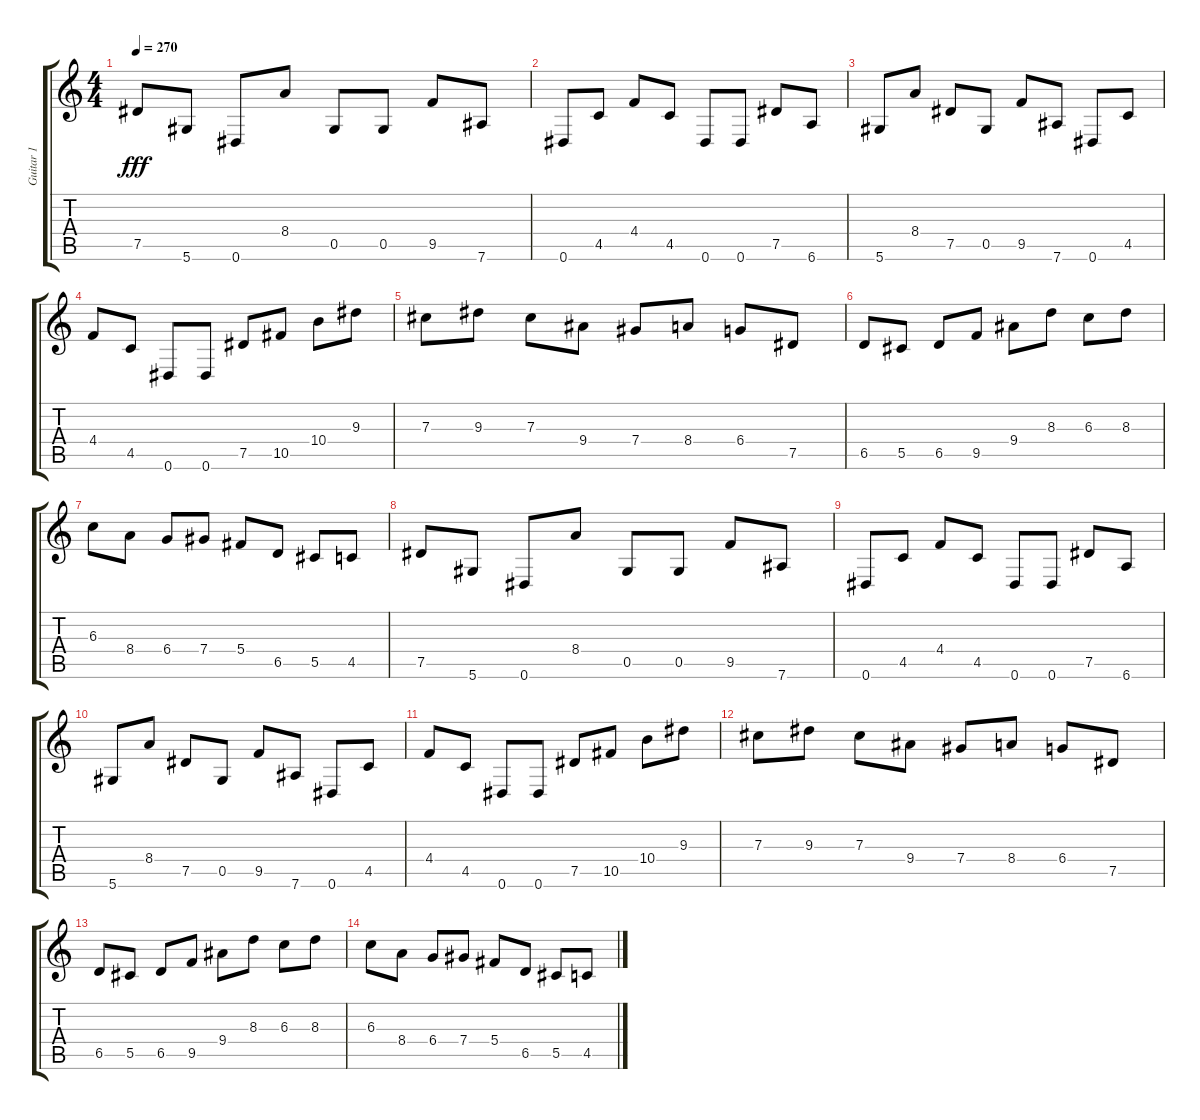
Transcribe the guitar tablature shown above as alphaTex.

\track ("Guitar 1" "Guitar 1") {instrument distortionguitar}
\staff {score tabs}
\tuning (Eb4 Bb3 Gb3 Db3 Ab2 Eb2) {hide}
\ts (4 4)
\tempo 270
\clef g2
\ks c
7.5.8{dy fff instrument distortionguitar} 5.6.8 0.6.8 8.4.8 0.5.8 0.5.8 9.5.8 7.6.8 |
0.6.8 4.5.8 4.4.8 4.5.8 0.6.8 0.6.8 7.5.8 6.6.8 |
5.6.8 8.4.8 7.5.8 0.5.8 9.5.8 7.6.8 0.6.8 4.5.8 |
4.4.8 4.5.8 0.6.8 0.6.8 7.5.8 10.5.8 10.4.8 9.3.8 |
7.3.8 9.3.8 7.3.8 9.4.8 7.4.8 8.4.8 6.4.8 7.5.8 |
6.5.8 5.5.8 6.5.8 9.5.8 9.4.8 8.3.8 6.3.8 8.3.8 |
6.3.8 8.4.8 6.4.8 7.4.8 5.4.8 6.5.8 5.5.8 4.5.8 |
7.5.8 5.6.8 0.6.8 8.4.8 0.5.8 0.5.8 9.5.8 7.6.8 |
0.6.8 4.5.8 4.4.8 4.5.8 0.6.8 0.6.8 7.5.8 6.6.8 |
5.6.8 8.4.8 7.5.8 0.5.8 9.5.8 7.6.8 0.6.8 4.5.8 |
4.4.8 4.5.8 0.6.8 0.6.8 7.5.8 10.5.8 10.4.8 9.3.8 |
7.3.8 9.3.8 7.3.8 9.4.8 7.4.8 8.4.8 6.4.8 7.5.8 |
6.5.8 5.5.8 6.5.8 9.5.8 9.4.8 8.3.8 6.3.8 8.3.8 |
6.3.8 8.4.8 6.4.8 7.4.8 5.4.8 6.5.8 5.5.8 4.5.8
